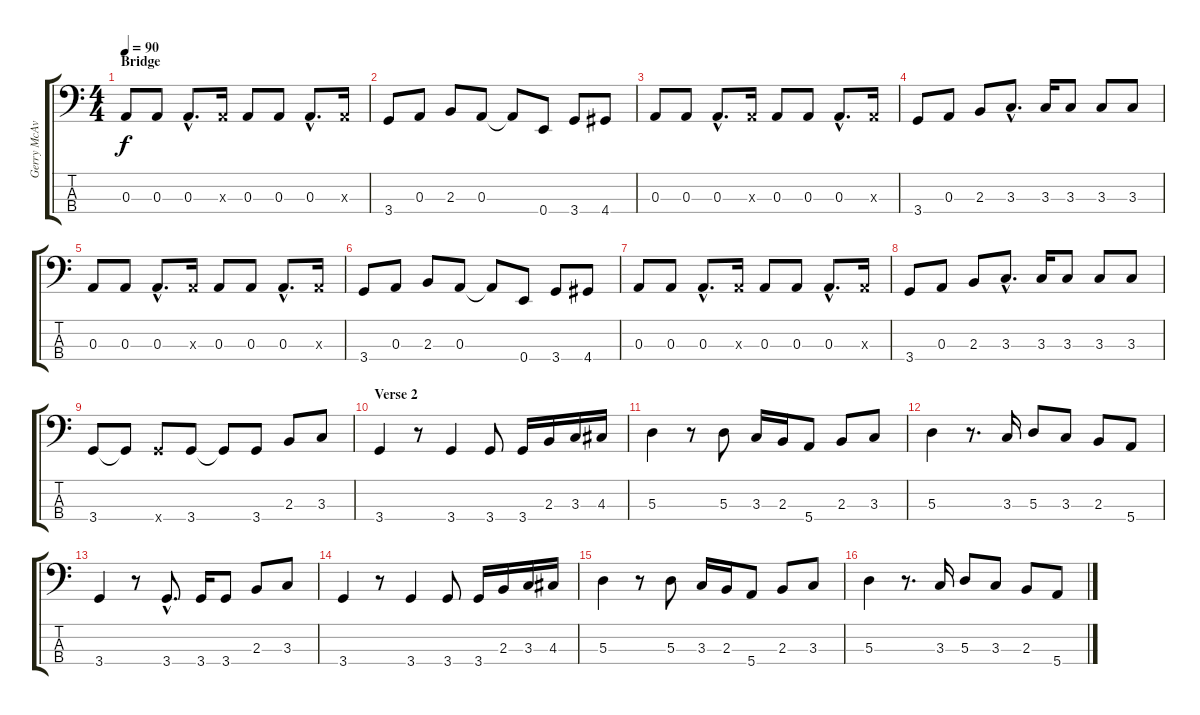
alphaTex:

\track ("Gerry McAvoy" "Gerry McAv") {instrument electricbasspick}
\staff {score tabs}
\tuning (G2 D2 A1 E1) {hide}
\ts (4 4)
\section ("" "Bridge")
\tempo 90
\clef f4
\ks c
0.3.8{dy f} 0.3.8 0.3{hac}.8{d} 0.3{x}.16 0.3.8 0.3.8 0.3{hac}.8{d} 0.3{x}.16 |
3.4.8 0.3.8 2.3.8 0.3.8 0.3{t}.8 0.4.8 3.4.8 4.4.8 |
0.3.8 0.3.8 0.3{hac}.8{d} 0.3{x}.16 0.3.8 0.3.8 0.3{hac}.8{d} 0.3{x}.16 |
3.4.8 0.3.8 2.3.8 3.3{hac}.8{d} 3.3.16 3.3.8 3.3.8 3.3.8 |
0.3.8 0.3.8 0.3{hac}.8{d} 0.3{x}.16 0.3.8 0.3.8 0.3{hac}.8{d} 0.3{x}.16 |
3.4.8 0.3.8 2.3.8 0.3.8 0.3{t}.8 0.4.8 3.4.8 4.4.8 |
0.3.8 0.3.8 0.3{hac}.8{d} 0.3{x}.16 0.3.8 0.3.8 0.3{hac}.8{d} 0.3{x}.16 |
3.4.8 0.3.8 2.3.8 3.3{hac}.8{d} 3.3.16 3.3.8 3.3.8 3.3.8 |
3.4.8 3.4{t}.8 3.4{x}.8 3.4.8 3.4{t}.8 3.4.8 2.3.8 3.3.8 |
\section ("" "Verse 2")
3.4.4 r.8 3.4.4 3.4.8 3.4.16 2.3.16 3.3.16 4.3.16 |
5.3.4 r.8 5.3.8 3.3.16 2.3.16 5.4.8 2.3.8 3.3.8 |
5.3.4 r.8{d} 3.3.16 5.3.8 3.3.8 2.3.8 5.4.8 |
3.4.4 r.8 3.4{hac}.8{d} 3.4.16 3.4.8 2.3.8 3.3.8 |
3.4.4 r.8 3.4.4 3.4.8 3.4.16 2.3.16 3.3.16 4.3.16 |
5.3.4 r.8 5.3.8 3.3.16 2.3.16 5.4.8 2.3.8 3.3.8 |
5.3.4 r.8{d} 3.3.16 5.3.8 3.3.8 2.3.8 5.4.8
